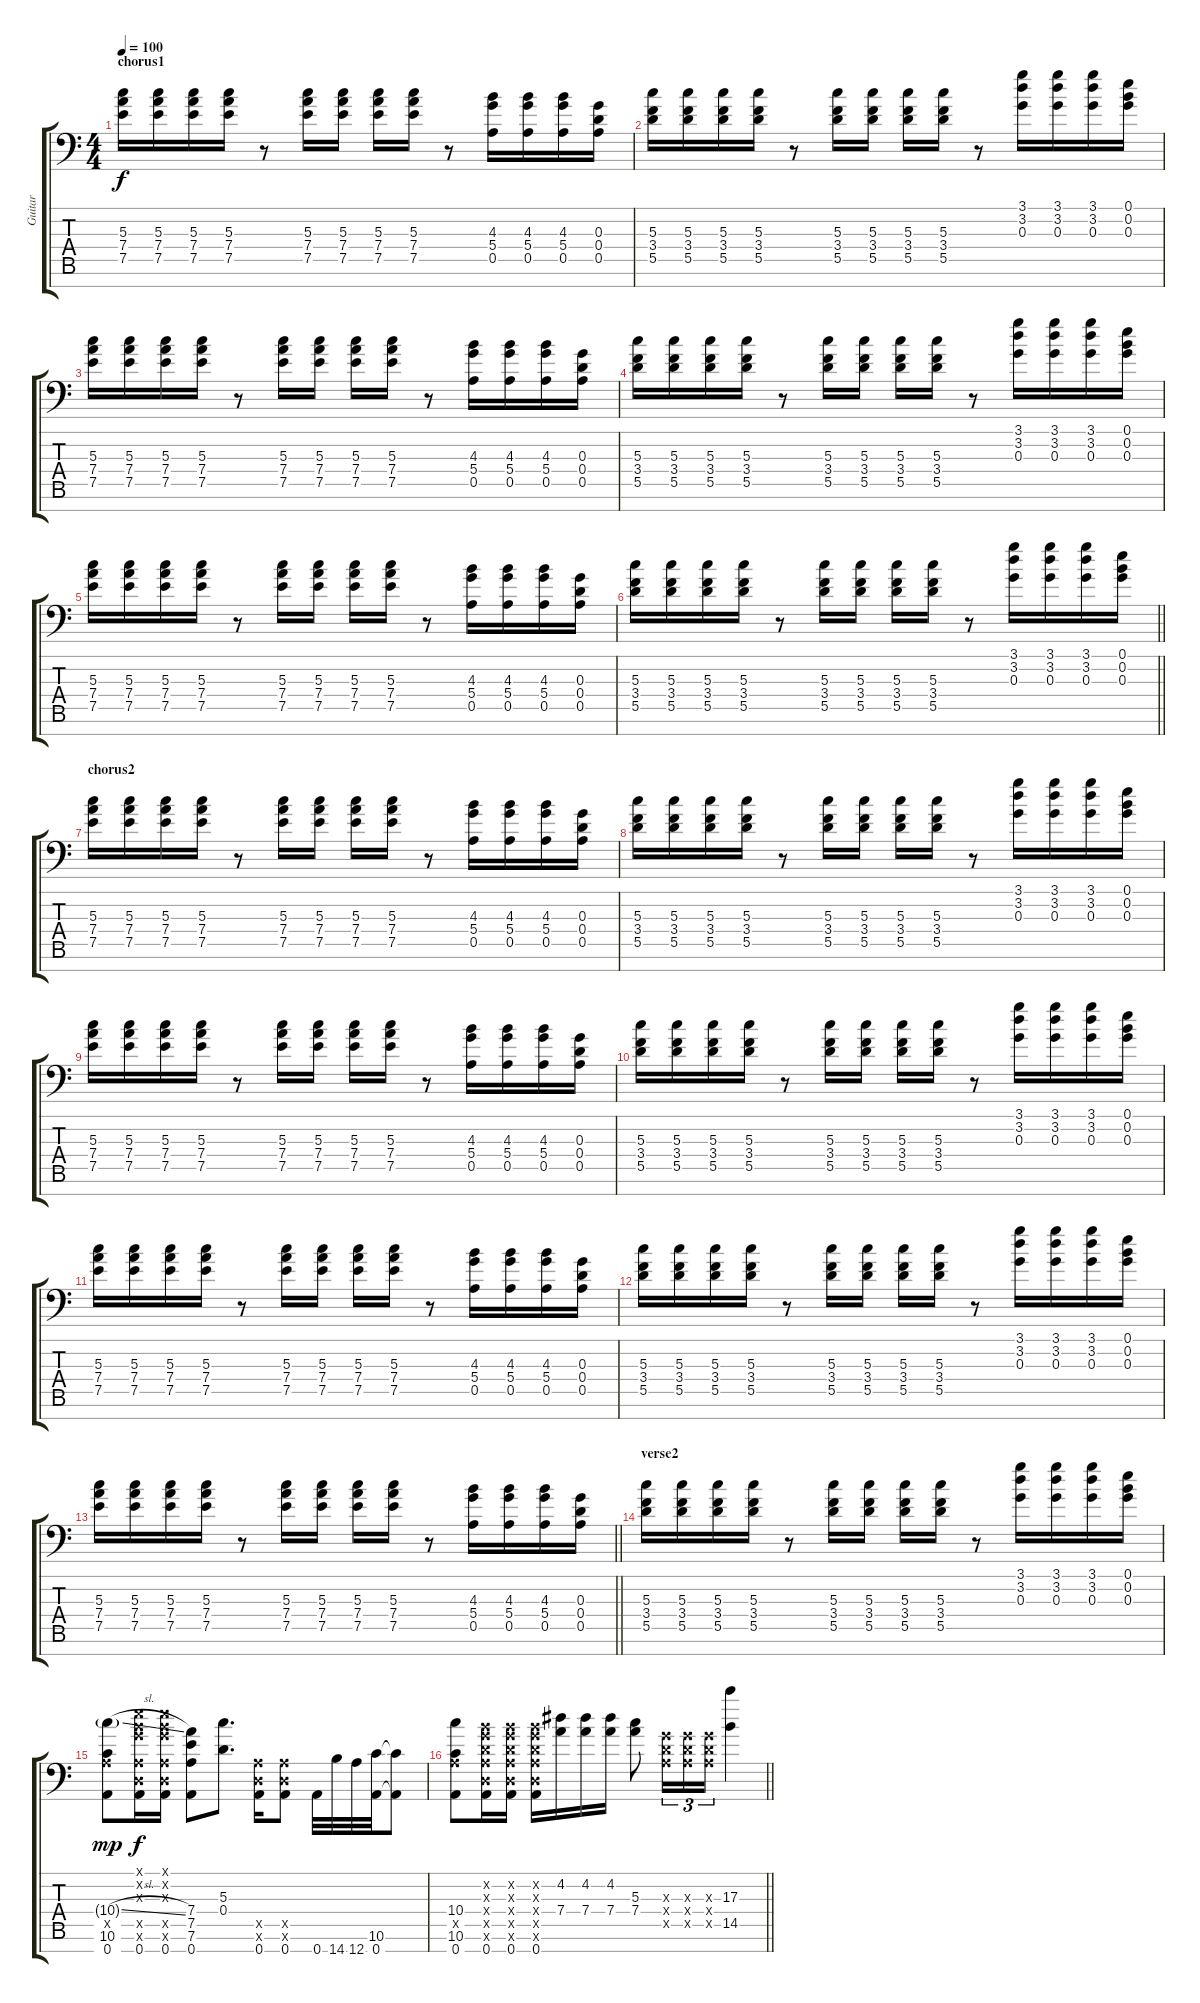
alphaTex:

\track ("Guitar" "Guitar") {instrument distortionguitar}
\staff {score tabs}
\tuning (E4 B3 G3 D3 A2 D2 A1) {hide}
\ts (4 4)
\section ("" "chorus1")
\tempo 100
\clef f4
\ks c
(5.3 7.4 7.5).16{dy f} (5.3 7.4 7.5).16 (5.3 7.4 7.5).16 (5.3 7.4 7.5).16 r.8 (5.3 7.4 7.5).16 (5.3 7.4 7.5).16 (5.3 7.4 7.5).16 (5.3 7.4 7.5).16 r.8 (4.3 5.4 0.5).16 (4.3 5.4 0.5).16 (4.3 5.4 0.5).16 (0.3 0.4 0.5).16 |
(5.3 3.4 5.5).16 (5.3 3.4 5.5).16 (5.3 3.4 5.5).16 (5.3 3.4 5.5).16 r.8 (5.3 3.4 5.5).16 (5.3 3.4 5.5).16 (5.3 3.4 5.5).16 (5.3 3.4 5.5).16 r.8 (3.1 3.2 0.3).16 (3.1 3.2 0.3).16 (3.1 3.2 0.3).16 (0.1 0.2 0.3).16 |
(5.3 7.4 7.5).16 (5.3 7.4 7.5).16 (5.3 7.4 7.5).16 (5.3 7.4 7.5).16 r.8 (5.3 7.4 7.5).16 (5.3 7.4 7.5).16 (5.3 7.4 7.5).16 (5.3 7.4 7.5).16 r.8 (4.3 5.4 0.5).16 (4.3 5.4 0.5).16 (4.3 5.4 0.5).16 (0.3 0.4 0.5).16 |
(5.3 3.4 5.5).16 (5.3 3.4 5.5).16 (5.3 3.4 5.5).16 (5.3 3.4 5.5).16 r.8 (5.3 3.4 5.5).16 (5.3 3.4 5.5).16 (5.3 3.4 5.5).16 (5.3 3.4 5.5).16 r.8 (3.1 3.2 0.3).16 (3.1 3.2 0.3).16 (3.1 3.2 0.3).16 (0.1 0.2 0.3).16 |
(5.3 7.4 7.5).16 (5.3 7.4 7.5).16 (5.3 7.4 7.5).16 (5.3 7.4 7.5).16 r.8 (5.3 7.4 7.5).16 (5.3 7.4 7.5).16 (5.3 7.4 7.5).16 (5.3 7.4 7.5).16 r.8 (4.3 5.4 0.5).16 (4.3 5.4 0.5).16 (4.3 5.4 0.5).16 (0.3 0.4 0.5).16 |
\barLineRight lightlight
(5.3 3.4 5.5).16 (5.3 3.4 5.5).16 (5.3 3.4 5.5).16 (5.3 3.4 5.5).16 r.8 (5.3 3.4 5.5).16 (5.3 3.4 5.5).16 (5.3 3.4 5.5).16 (5.3 3.4 5.5).16 r.8 (3.1 3.2 0.3).16 (3.1 3.2 0.3).16 (3.1 3.2 0.3).16 (0.1 0.2 0.3).16 |
\section ("" "chorus2")
(5.3 7.4 7.5).16 (5.3 7.4 7.5).16 (5.3 7.4 7.5).16 (5.3 7.4 7.5).16 r.8 (5.3 7.4 7.5).16 (5.3 7.4 7.5).16 (5.3 7.4 7.5).16 (5.3 7.4 7.5).16 r.8 (4.3 5.4 0.5).16 (4.3 5.4 0.5).16 (4.3 5.4 0.5).16 (0.3 0.4 0.5).16 |
(5.3 3.4 5.5).16 (5.3 3.4 5.5).16 (5.3 3.4 5.5).16 (5.3 3.4 5.5).16 r.8 (5.3 3.4 5.5).16 (5.3 3.4 5.5).16 (5.3 3.4 5.5).16 (5.3 3.4 5.5).16 r.8 (3.1 3.2 0.3).16 (3.1 3.2 0.3).16 (3.1 3.2 0.3).16 (0.1 0.2 0.3).16 |
(5.3 7.4 7.5).16 (5.3 7.4 7.5).16 (5.3 7.4 7.5).16 (5.3 7.4 7.5).16 r.8 (5.3 7.4 7.5).16 (5.3 7.4 7.5).16 (5.3 7.4 7.5).16 (5.3 7.4 7.5).16 r.8 (4.3 5.4 0.5).16 (4.3 5.4 0.5).16 (4.3 5.4 0.5).16 (0.3 0.4 0.5).16 |
(5.3 3.4 5.5).16 (5.3 3.4 5.5).16 (5.3 3.4 5.5).16 (5.3 3.4 5.5).16 r.8 (5.3 3.4 5.5).16 (5.3 3.4 5.5).16 (5.3 3.4 5.5).16 (5.3 3.4 5.5).16 r.8 (3.1 3.2 0.3).16 (3.1 3.2 0.3).16 (3.1 3.2 0.3).16 (0.1 0.2 0.3).16 |
(5.3 7.4 7.5).16 (5.3 7.4 7.5).16 (5.3 7.4 7.5).16 (5.3 7.4 7.5).16 r.8 (5.3 7.4 7.5).16 (5.3 7.4 7.5).16 (5.3 7.4 7.5).16 (5.3 7.4 7.5).16 r.8 (4.3 5.4 0.5).16 (4.3 5.4 0.5).16 (4.3 5.4 0.5).16 (0.3 0.4 0.5).16 |
(5.3 3.4 5.5).16 (5.3 3.4 5.5).16 (5.3 3.4 5.5).16 (5.3 3.4 5.5).16 r.8 (5.3 3.4 5.5).16 (5.3 3.4 5.5).16 (5.3 3.4 5.5).16 (5.3 3.4 5.5).16 r.8 (3.1 3.2 0.3).16 (3.1 3.2 0.3).16 (3.1 3.2 0.3).16 (0.1 0.2 0.3).16 |
\barLineRight lightlight
(5.3 7.4 7.5).16 (5.3 7.4 7.5).16 (5.3 7.4 7.5).16 (5.3 7.4 7.5).16 r.8 (5.3 7.4 7.5).16 (5.3 7.4 7.5).16 (5.3 7.4 7.5).16 (5.3 7.4 7.5).16 r.8 (4.3 5.4 0.5).16 (4.3 5.4 0.5).16 (4.3 5.4 0.5).16 (0.3 0.4 0.5).16 |
\section ("" "verse2")
(5.3 3.4 5.5).16 (5.3 3.4 5.5).16 (5.3 3.4 5.5).16 (5.3 3.4 5.5).16 r.8 (5.3 3.4 5.5).16 (5.3 3.4 5.5).16 (5.3 3.4 5.5).16 (5.3 3.4 5.5).16 r.8 (3.1 3.2 0.3).16 (3.1 3.2 0.3).16 (3.1 3.2 0.3).16 (0.1 0.2 0.3).16 |
(10.4{sl g} 0.5{x} 10.6 0.7).8{dy mp} (0.1{x} 0.2{x} 0.3{x} 0.5{x} 0.6{x} 0.7).16{dy f} (0.1{x} 0.2{x} 0.3{x} 0.5{x} 0.6{x} 0.7).16 (7.4 7.5 7.6 0.7).8 (5.3 0.4).8{d} (0.5{x} 0.6{x} 0.7).16 (0.5{x} 0.6{x} 0.7).8 0.7.32 14.7.32 12.7.32 (10.6 0.7).32 (10.6{t} 0.7{t}).8 |
\barLineRight lightlight
(10.4 0.5{x} 10.6 0.7).8 (0.2{x} 0.3{x} 0.4{x} 0.5{x} 0.6{x} 0.7).16 (0.2{x} 0.3{x} 0.4{x} 0.5{x} 0.6{x} 0.7).16 (0.2{x} 0.3{x} 0.4{x} 0.5{x} 0.6{x} 0.7).16 (4.2 7.4).16 (4.2 7.4).16 (4.2 7.4).16 (5.3 7.4).8 (0.3{x} 0.4{x} 0.5{x}).16{tu (3 2)} (0.3{x} 0.4{x} 0.5{x}).16{tu (3 2)} (0.3{x} 0.4{x} 0.5{x}).16{tu (3 2)} (17.3 14.5).4
